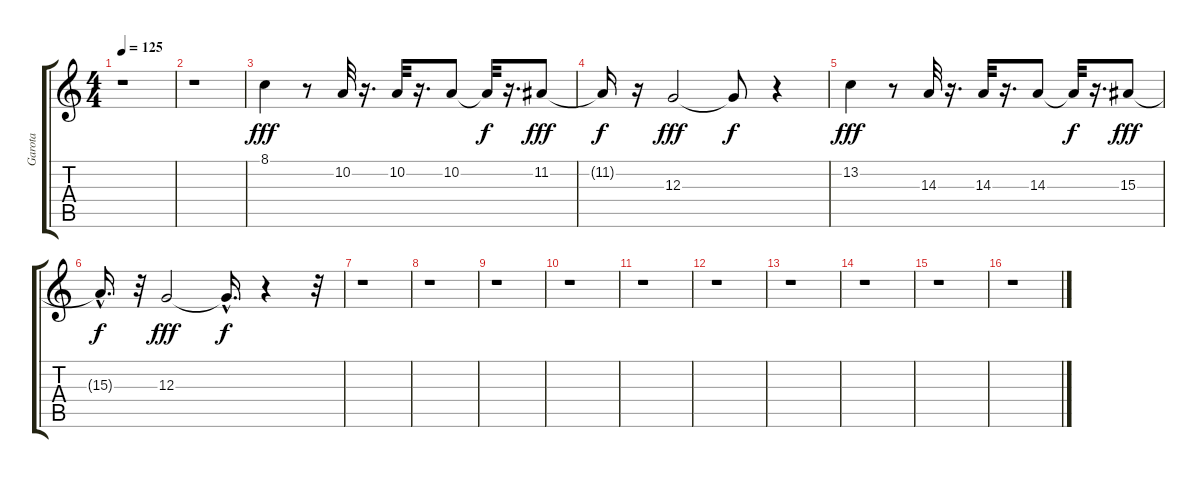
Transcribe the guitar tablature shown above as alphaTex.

\track ("Garota" "Garota") {instrument piccolo}
\staff {score tabs}
\tuning (E4 B3 G3 D3 A2 E2) {hide}
\ts (4 4)
\tempo 125
\clef g2
\ks c
r.1{dy fff instrument piccolo} |
r.1 |
8.1.4 r.8 10.2.32 r.16{d} 10.2.32 r.16{d} 10.2.8 10.2{t}.32{dy f} r.16{d} 11.2.8{dy fff} |
11.2{t}.16{dy f} r.16 12.3.2{dy fff} 12.3{t}.8{dy f} r.4 |
13.2.4{dy fff} r.8 14.3.32 r.16{d} 14.3.32 r.16{d} 14.3.8 14.3{t}.32{dy f} r.16{d} 15.3.8{dy fff} |
15.3{hac t}.16{d dy f} r.32 12.3.2{dy fff} 12.3{hac t}.16{d dy f} r.4 r.32 |
r.1 |
r.1 |
r.1 |
r.1 |
r.1 |
r.1 |
r.1 |
r.1 |
r.1 |
r.1
